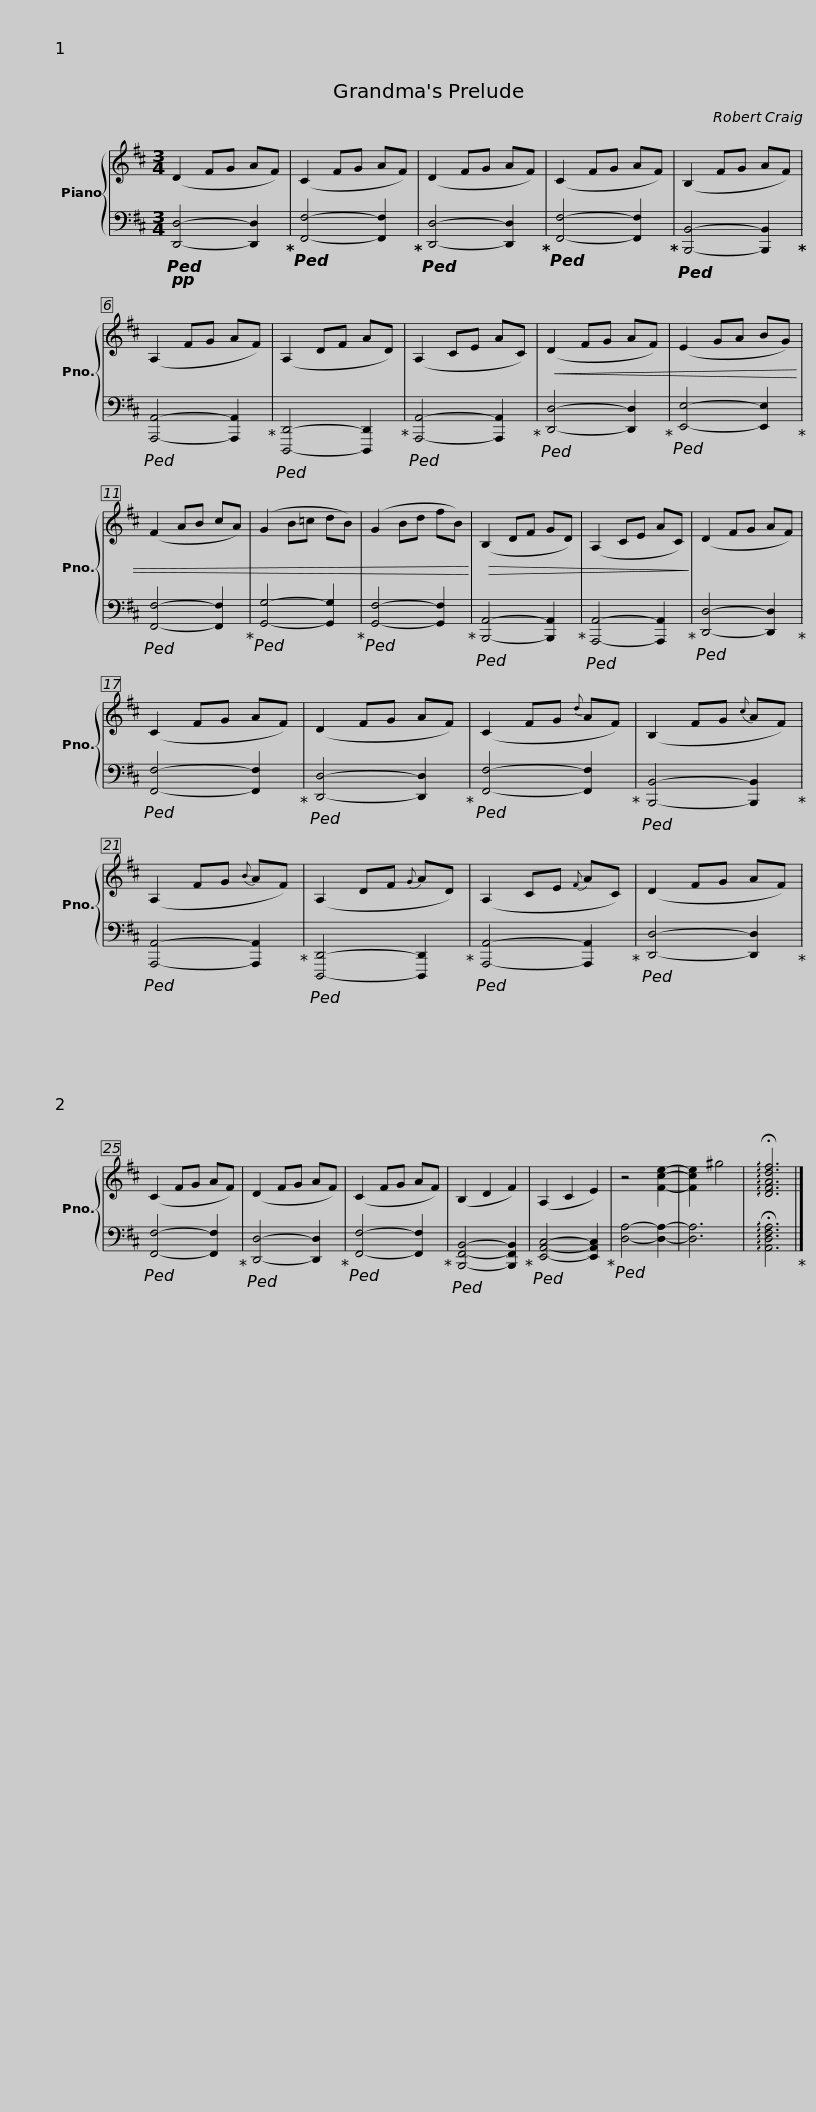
X:1
%%score { 1 | 2 }
L:1/8
M:3/4
I:linebreak $
K:D
V:1 treble
V:2 bass
V:1
 (D2 FG AF) | (C2 FG AF) | (D2 FG AF) | (C2 FG AF) | (B,2 FG AF) | %5
 (A,2 FG AF) | (A,2 DF AD) | (A,2 CE AC) |$!<(! (D2 FG AF) | (E2 GA BG) | %10
 (F2 AB cA) | (G2 B=c dB) | (G2 Bd fB)!<)! |!>(! (B,2 DF GD) | (A,2 CE AC)!>)! | %15
 (D2 FG AF) |$ (C2 FG AF) | (D2 FG AF) | (C2 FG{d} AF) | (B,2 FG{c} AF) | %20
 (A,2 FG{B} AF) | (A,2 DF{G} AD) | (A,2 CE{F} AC) |$ (D2 FG AF) | (C2 FG AF) | %25
 (D2 FG AF) | (C2 FG AF) | (B,2 D2 F2) | (A,2 C2 E2) | z4 [Fce]2- | %30
 [Fce]2 ^g4 | !arpeggio!!fermata![DFAdf]6 |] %32
V:2
!pp!!ped! [D,,D,]4- [D,,D,]2!ped-up! |!ped! [F,,F,]4- [F,,F,]2!ped-up! |!ped! [D,,D,]4- [D,,D,]2!ped-up! |!ped! [F,,F,]4- [F,,F,]2!ped-up! |!ped! [B,,,B,,]4- [B,,,B,,]2!ped-up! | %5
!ped! [A,,,A,,]4- [A,,,A,,]2!ped-up! |!ped! [D,,,D,,]4- [D,,,D,,]2!ped-up! |!ped! [A,,,A,,]4- [A,,,A,,]2!ped-up! |$!ped! [D,,D,]4- [D,,D,]2!ped-up! |!ped! [E,,E,]4- [E,,E,]2!ped-up! | %10
!ped! [F,,F,]4- [F,,F,]2!ped-up! |!ped! [G,,G,]4- [G,,G,]2!ped-up! |!ped! [G,,F,]4- [G,,F,]2!ped-up! |!ped! [B,,,A,,]4- [B,,,A,,]2!ped-up! |!ped! [A,,,A,,]4- [A,,,A,,]2!ped-up! | %15
!ped! [D,,D,]4- [D,,D,]2!ped-up! |$!ped! [F,,F,]4- [F,,F,]2!ped-up! |!ped! [D,,D,]4- [D,,D,]2!ped-up! |!ped! [F,,F,]4- [F,,F,]2!ped-up! |!ped! [B,,,B,,]4- [B,,,B,,]2!ped-up! | %20
!ped! [A,,,A,,]4- [A,,,A,,]2!ped-up! |!ped! [D,,,D,,]4- [D,,,D,,]2!ped-up! |!ped! [A,,,A,,]4- [A,,,A,,]2!ped-up! |$!ped! [D,,D,]4- [D,,D,]2!ped-up! |!ped! [F,,F,]4- [F,,F,]2!ped-up! | %25
!ped! [D,,D,]4- [D,,D,]2!ped-up! |!ped! [F,,F,]4- [F,,F,]2!ped-up! |!ped! [B,,,F,,B,,]4- [B,,,F,,B,,]2!ped-up! |!ped! [E,,A,,C,]4- [E,,A,,C,]2!ped-up! |!ped! [D,A,]4- [D,A,]2- | %30
 [D,A,]6 | !arpeggio!!fermata![A,,D,F,A,]6!ped-up! |] %32
